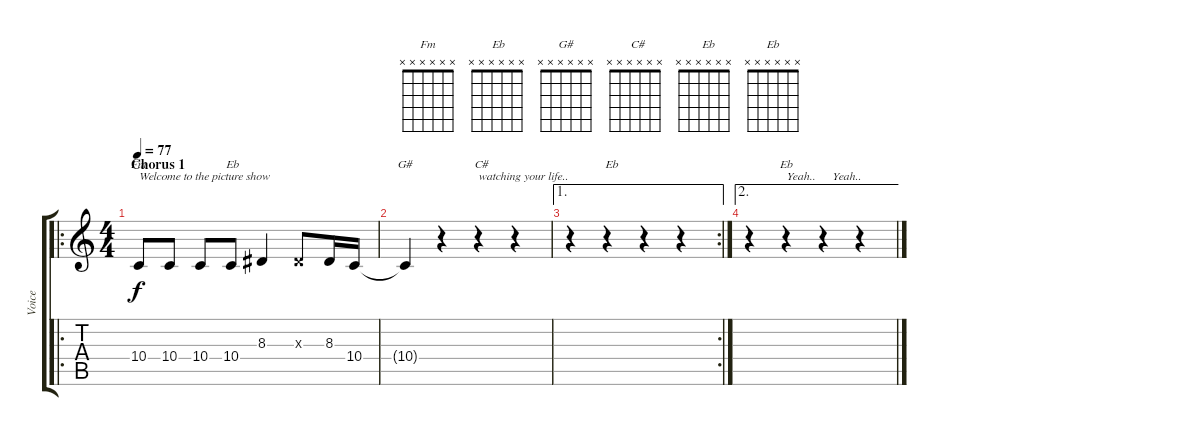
\track ("Voice" "Voice") {instrument altosax}
\staff {score tabs}
\tuning (E4 B3 G3 D3 A2 E2) {hide}
\chord ("Fm" x x x x x x) {firstfret 0}
\chord (" Eb" x x x x x x) {firstfret 0}
\chord ("G#" x x x x x x) {firstfret 0}
\chord ("  C#" x x x x x x) {firstfret 0}
\chord ("   Eb" x x x x x x) {firstfret 0}
\chord ("Eb" x x x x x x) {firstfret 0}
\ro
\ts (4 4)
\section ("" "Chorus 1")
\tempo 77
\clef g2
\ks c
10.4.8{ch "Fm" txt "Welcome to the picture show" dy f} 10.4.8 10.4.8 10.4.8{ch " Eb"} 8.3.4 8.3{x}.8 8.3.16 10.4.16 |
10.4{t}.4{ch "G#"} r.4 r.4{ch "  C#" txt "watching your life.."} r.4 |
\ae 1
\rc 2
r.4 r.4{ch "   Eb"} r.4 r.4 |
\ae 2
r.4 r.4{ch "Eb" txt "Yeah.."} r.4{txt "   Yeah.."} r.4
